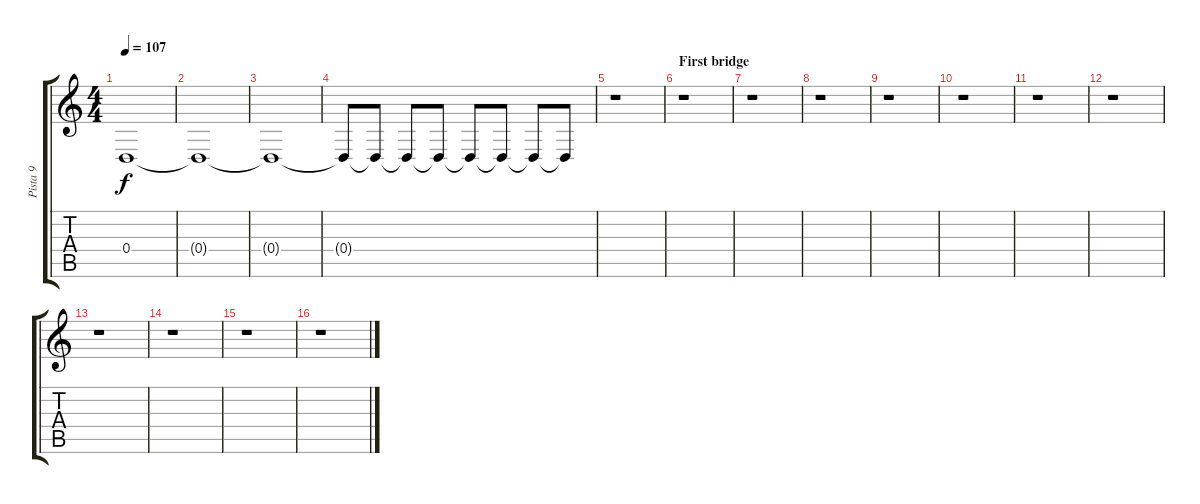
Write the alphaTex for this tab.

\track ("Pista 9" "Pista 9") {instrument flute}
\staff {score tabs}
\tuning (E4 B3 G3 D3 A2 E2) {hide}
\ts (4 4)
\tempo 107
\clef g2
\ks c
0.4.1{dy f} |
0.4{t}.1 |
0.4{t}.1 |
0.4{t}.8 0.4{t}.8 0.4{t}.8 0.4{t}.8{volume 11} 0.4{t}.8{volume 8} 0.4{t}.8{volume 5} 0.4{t}.8{volume 4} 0.4{t}.8{volume 2} |
r.1 |
\section ("" "First bridge")
r.1 |
r.1 |
r.1 |
r.1 |
r.1 |
r.1 |
r.1 |
r.1 |
r.1 |
r.1 |
r.1
